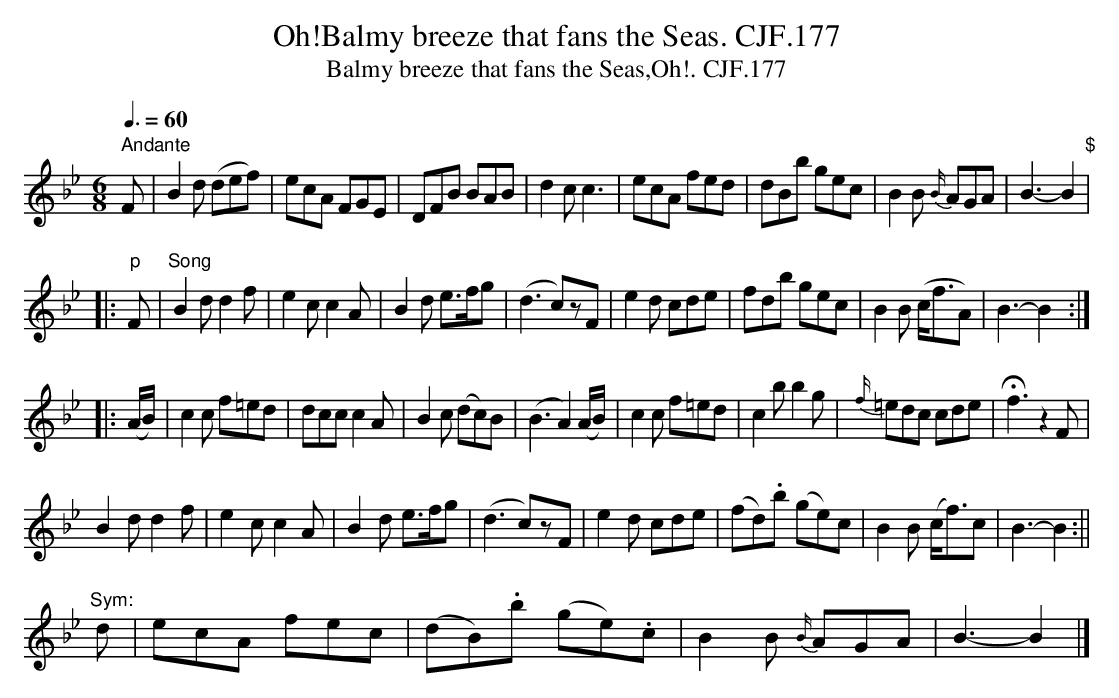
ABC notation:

X:1
T:Oh!Balmy breeze that fans the Seas. CJF.177
T:Balmy breeze that fans the Seas,Oh!. CJF.177
M:6/8
L:1/8
Q:3/8=60
K:Bb
" Andante"F|B2d (def)|ecA FGE|DFB BAB|d2c c3|\
ecA fed|dBb gec|B2B {B/}AGA|B3- B2"$"|
|:"p"F|"Song"B2d d2f|e2c c2A|B2d e>fg|(d3 c)zF|\
e2d cde|fdb gec|B2B (c<fA)|B3- B2:|
|:(A/B/)|c2c f=ed|dcc c2A|B2c (dc)B|(B3 A2)(A/B/)|\
c2c f=ed|c2b b2g|{f/}=edc cde|Hf3 z2F|
B2d d2f|e2c c2A|B2d e>fg|(d3c)zF|\
e2d cde|(fd).b (ge)c|B2B (c<f)c|B3- B2:||
"Sym:"d|ecA fec|(dB).b (ge).c|B2B {B/}AGA|B3- B2|]
